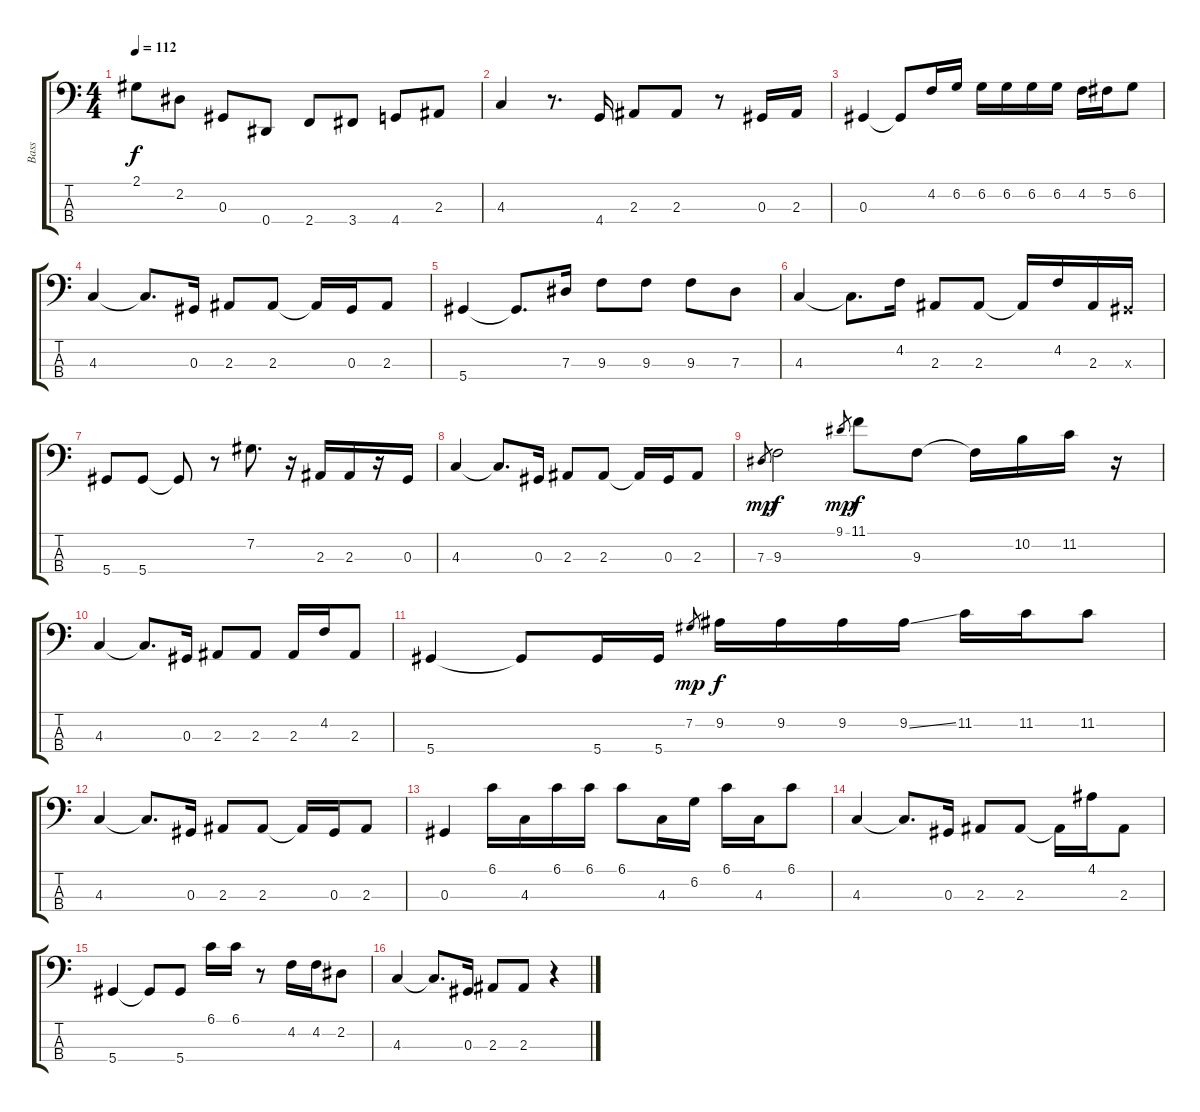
\track ("Bass" "Bass") {instrument electricbassfinger}
\staff {score tabs}
\tuning (Gb2 Db2 Ab1 Eb1) {hide}
\ts (4 4)
\tempo 112
\clef f4
\ks c
2.1.8{dy f} 2.2.8 0.3.8 0.4.8 2.4.8 3.4.8 4.4.8 2.3.8 |
4.3.4 r.8{d} 4.4.16 2.3.8 2.3.8 r.8 0.3.16 2.3.16 |
0.3.4 0.3{t}.8 4.2.16 6.2.16 6.2.16 6.2.16 6.2.16 6.2.16 4.2.16 5.2.16 6.2.8 |
4.3.4 4.3{t}.8{d} 0.3.16 2.3.8 2.3.8 2.3{t}.16 0.3.16 2.3.8 |
5.4.4 5.4{t}.8{d} 7.3.16 9.3.8 9.3.8 9.3.8 7.3.8 |
4.3.4 4.3{t}.8{d} 4.2.16 2.3.8 2.3.8 2.3{t}.16 4.2.16 2.3.16 0.3{x}.16 |
5.4.8 5.4.8 5.4{t}.8 r.8 7.2.8{d} r.16 2.3.16 2.3.16 r.16 0.3.16 |
4.3.4 4.3{t}.8{d} 0.3.16 2.3.8 2.3.8 2.3{t}.16 0.3.16 2.3.8 |
7.3.8{gr dy mp} 9.3.2{dy f} 9.1.8{gr dy mp} 11.1.8{dy f} 9.3.8 9.3{t}.16 10.2.16 11.2.16 r.16 |
4.3.4 4.3{t}.8{d} 0.3.16 2.3.8 2.3.8 2.3.16 4.2.16 2.3.8 |
5.4.4 5.4{t}.8 5.4.16 5.4.16 7.2.8{gr dy mp} 9.2.16{dy f} 9.2.16 9.2.16 9.2{ss}.16 11.2.16 11.2.16 11.2.8 |
4.3.4 4.3{t}.8{d} 0.3.16 2.3.8 2.3.8 2.3{t}.16 0.3.16 2.3.8 |
0.3.4 6.1.16 4.3.16 6.1.16 6.1.16 6.1.8 4.3.16 6.2.16 6.1.16 4.3.16 6.1.8 |
4.3.4 4.3{t}.8{d} 0.3.16 2.3.8 2.3.8 2.3{t}.16 4.1.16 2.3.8 |
5.4.4 5.4{t}.8 5.4.8 6.1.16 6.1.16 r.8 4.2.16 4.2.16 2.2.8 |
4.3.4 4.3{t}.8{d} 0.3.16 2.3.8 2.3.8 r.4
